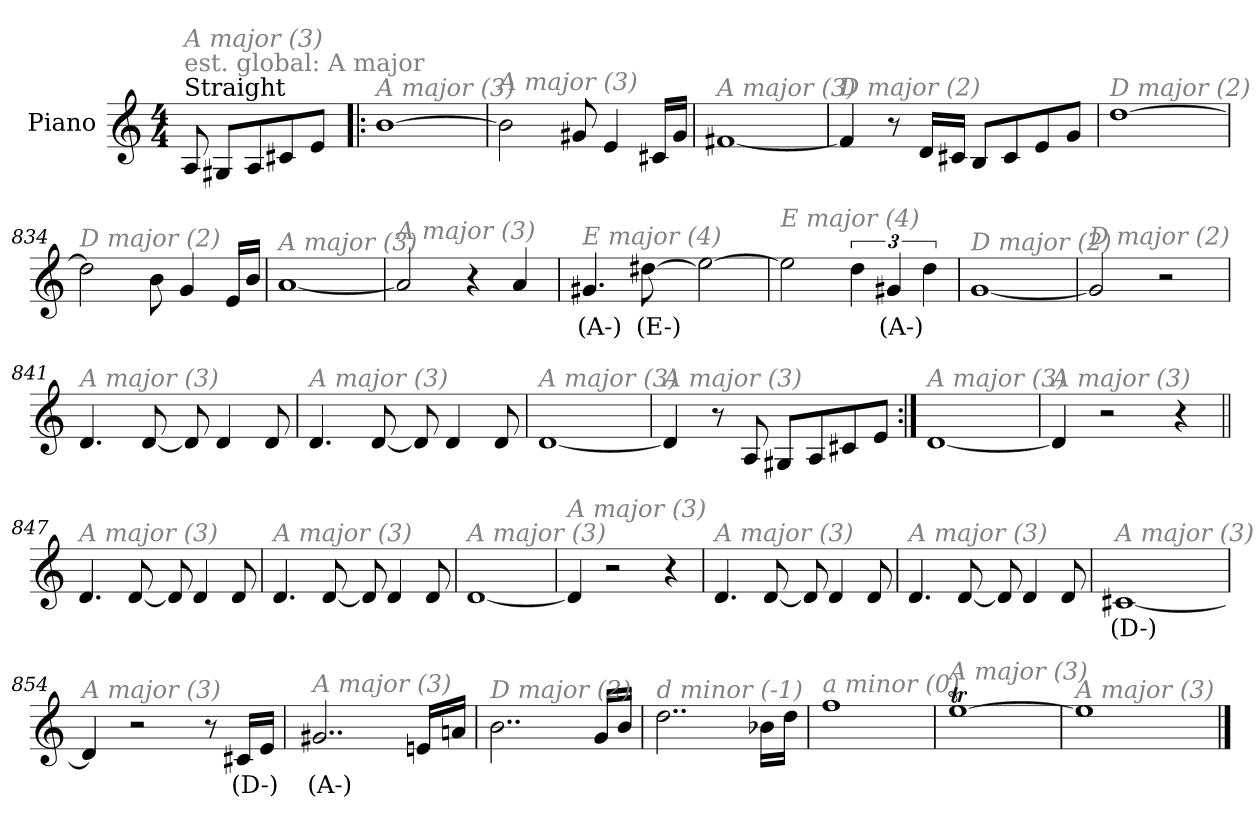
**kern	**text
*part1	*part1
*staff1	*staff1
*I"Piano	*
*I'Pno.	*
*clefG2	*
*k[]	*
*M4/4	*
*MM210	*
=1	=1
!LO:TX:a:t=Straight	!
!LO:TX:a:color=#808080:t=est. global&colon; A major	!
!LO:TX:i:color=#808080:t=A major (3)	!
8A/	.
8G#X/L	.
8A/	.
8c#X/	.
8e/J	.
=829!|:	=829!|:
!LO:TX:i:color=#808080:t=A major (3)	!
[1b	.
=830	=830
!LO:TX:i:color=#808080:t=A major (3)	!
2b\]	.
8g#X/	.
4e/	.
16c#X/LL	.
16g#/JJ	.
=831	=831
!LO:TX:i:color=#808080:t=A major (3)	!
[1f#X	.
=832	=832
!LO:TX:i:color=#808080:t=D major (2)	!
4f#/]	.
8r	.
16d/LL	.
16c#X/JJ	.
8B/L	.
8c#/	.
8e/	.
8g/J	.
!!LO:LB:g=z
=833	=833
!LO:TX:i:color=#808080:t=D major (2)	!
[1dd	.
=834	=834
!LO:TX:i:color=#808080:t=D major (2)	!
2dd\]	.
8b\	.
4g/	.
16e/LL	.
16b/JJ	.
=835	=835
!LO:TX:i:color=#808080:t=A major (3)	!
[1a	.
=836	=836
!LO:TX:i:color=#808080:t=A major (3)	!
2a/]	.
4r	.
4a/	.
!!LO:LB:g=z
=837	=837
!LO:TX:i:color=#808080:t=E major (4)	!
4.g#Xi/	(A-)
[8dd#Xi\	(E-)
2ee-\_	.
=838	=838
!LO:TX:i:color=#808080:t=E major (4)	!
2ee-\]	.
6dd\	.
6g#Xi/	(A-)
6dd\	.
=839	=839
!LO:TX:i:color=#808080:t=D major (2)	!
[1g	.
=840	=840
!LO:TX:i:color=#808080:t=D major (2)	!
2g/]	.
2r	.
!!LO:LB:g=z
=841	=841
!LO:TX:i:color=#808080:t=A major (3)	!
4.d/	.
[8d/	.
8d/]	.
4d/	.
8d/	.
=842	=842
!LO:TX:i:color=#808080:t=A major (3)	!
4.d/	.
[8d/	.
8d/]	.
4d/	.
8d/	.
=843	=843
!LO:TX:i:color=#808080:t=A major (3)	!
[1d	.
=844	=844
!LO:TX:i:color=#808080:t=A major (3)	!
4d/]	.
8r	.
8A/	.
8G#X/L	.
8A/	.
8c#X/	.
8e/J	.
=845:|!	=845:|!
!LO:TX:i:color=#808080:t=A major (3)	!
[1d	.
=846	=846
!LO:TX:i:color=#808080:t=A major (3)	!
4d/]	.
2r	.
4r	.
!!LO:LB:g=z
=847||	=847||
!LO:TX:i:color=#808080:t=A major (3)	!
4.d/	.
[8d/	.
8d/]	.
4d/	.
8d/	.
=848	=848
!LO:TX:i:color=#808080:t=A major (3)	!
4.d/	.
[8d/	.
8d/]	.
4d/	.
8d/	.
=849	=849
!LO:TX:i:color=#808080:t=A major (3)	!
[1d	.
=850	=850
!LO:TX:i:color=#808080:t=A major (3)	!
4d/]	.
2r	.
4r	.
!!LO:LB:g=z
=851	=851
!LO:TX:i:color=#808080:t=A major (3)	!
4.d/	.
[8d/	.
8d/]	.
4d/	.
8d/	.
=852	=852
!LO:TX:i:color=#808080:t=A major (3)	!
4.d/	.
[8d/	.
8d/]	.
4d/	.
8d/	.
=853	=853
!LO:TX:i:color=#808080:t=A major (3)	!
[1c#Xi	(D-)
=854	=854
!LO:TX:i:color=#808080:t=A major (3)	!
4d-/]	.
2r	.
8r	.
16c#Xi/LL	(D-)
16e/JJ	.
!!LO:LB:g=z
=855	=855
!LO:TX:i:color=#808080:t=A major (3)	!
2..g#Xi/	(A-)
16en/LL	.
16an/JJ	.
=856	=856
!LO:TX:i:color=#808080:t=D major (2)	!
2..b\	.
16g/LL	.
16b/JJ	.
=857	=857
!LO:TX:i:color=#808080:t=d minor (-1)	!
2..dd\	.
16b-X\LL	.
16dd\JJ	.
=858	=858
!LO:TX:i:color=#808080:t=a minor (0)	!
1ff	.
=859	=859
!LO:TX:i:color=#808080:t=A major (3)	!
[1eet	.
=860	=860
!LO:TX:i:color=#808080:t=A major (3)	!
1ee]	.
==	==
*-	*-
